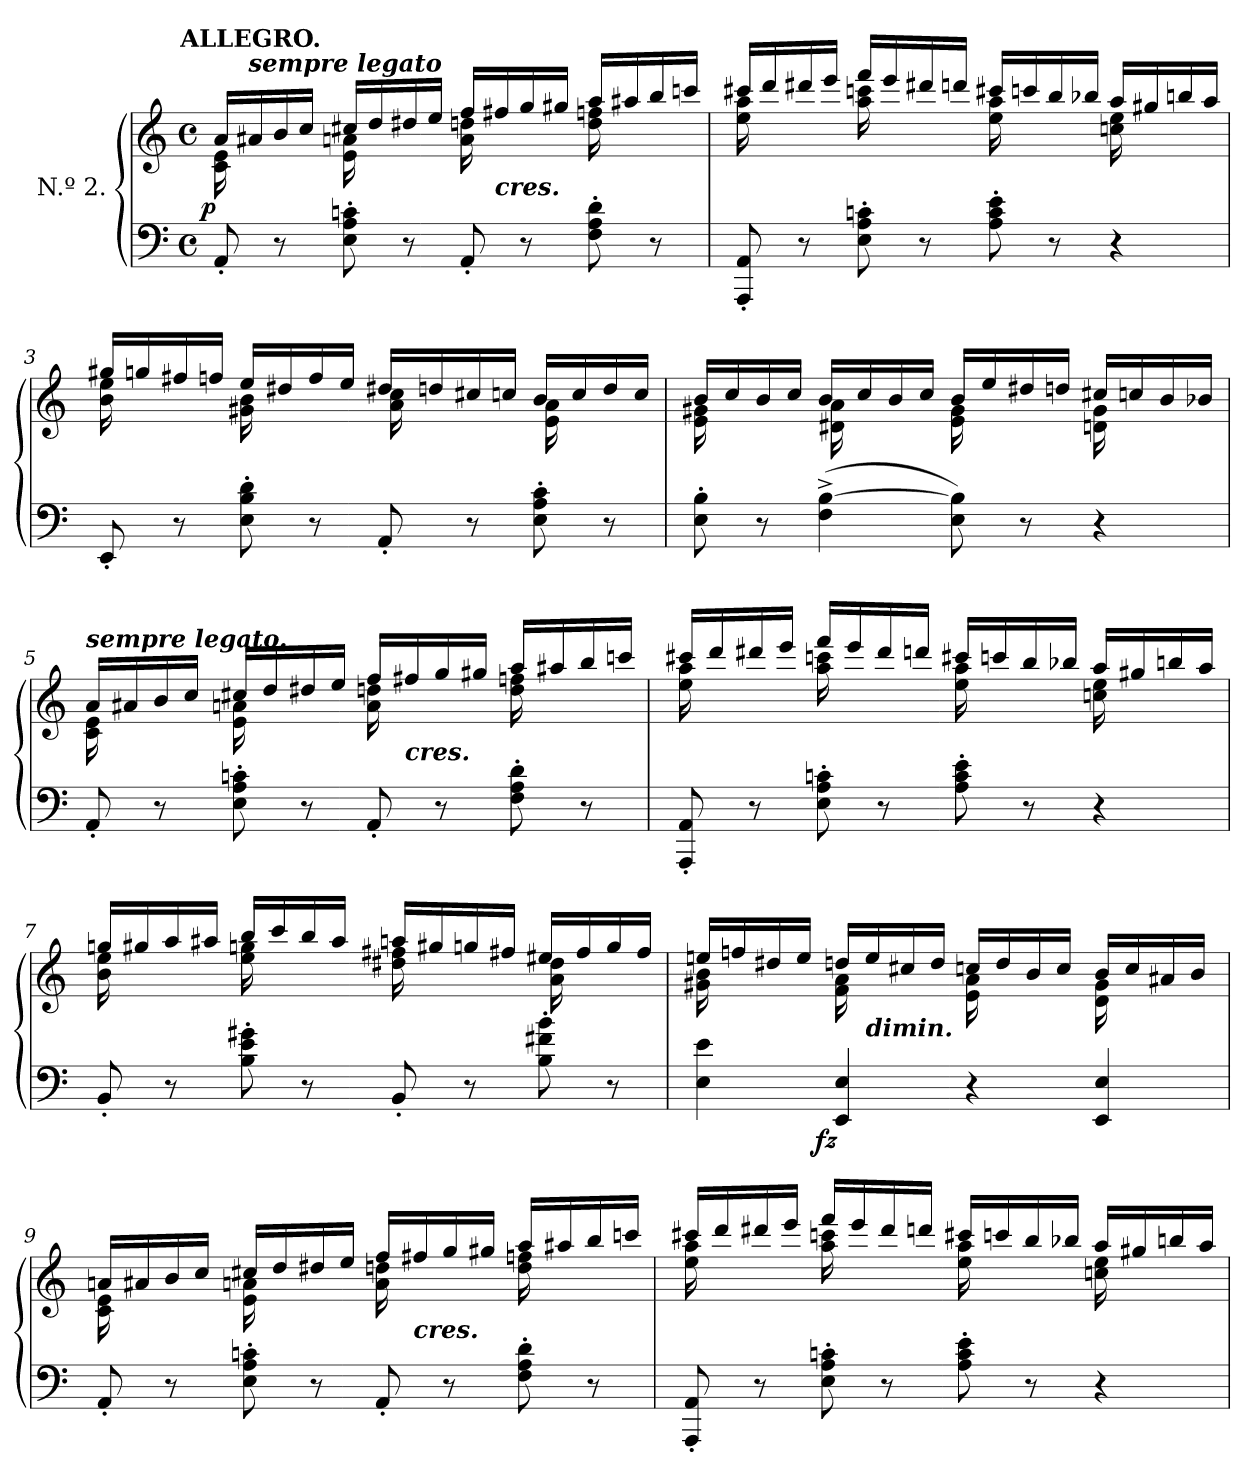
**kern	**kern	**dynam
*part1	*part1	*part1
*staff2	*staff1	*staff1/2
*I" N.º 2.	*	*
*clefF4	*clefG2	*
*k[]	*k[]	*
*a:	*a:	*
!!LO:TX:omd:t=ALLEGRO.
*M4/4	*M4/4	*
*met(c)	*met(c)	*
*MM144	*MM144	*
=1	=1	=1
*	*^	*
!	!	!	!LO:DY:rj
8AA'<	16aLL	16c 16e	p
!	!LO:TX:a:Bi:t=sempre legato	!	!
.	16a#X	8.rAyy	.
8r	16b	.	.
.	16ccJJ	.	.
8E'> 8A'> 8cn'>	16cc#XLL	16e 16an	.
.	16dd	8.rcyy	.
8r	16dd#X	.	.
.	16eeJJ	.	.
8AA'<	16ffLL	16a 16ddn	.
!	!LO:TX:c:Bi:t=cres.	!	!
.	16ff#X	8.reyy	.
8r	16gg	.	.
.	16gg#XJJ	.	.
8F'> 8A'> 8d'>	16aaLL	16dd 16ffn	.
.	16aa#X	8.reyy	.
8r	16bb	.	.
.	16cccnJJ	.	.
=2	=2	=2	=2
8AAA'< 8AA'<	16ccc#XLL	16ee 16aa	.
.	16ddd	8.rddyy	.
8r	16ddd#X	.	.
.	16eeeJJ	.	.
8E'> 8A'> 8cn'>	16fffLL	16aa 16cccn	.
.	16eee	8.rddyy	.
8r	16ddd#X	.	.
.	16dddnJJ	.	.
8A'> 8c'> 8e'>	16ccc#XLL	16ee 16aa	.
.	16cccn	8.ryy	.
8r	16bb	.	.
.	16bb-XJJ	.	.
4r	16aaLL	16ccn 16ee	.
.	16gg#X	8.ryy	.
.	16bbn	.	.
.	16aaJJ	.	.
=3	=3	=3	=3
8EE'<	16gg#XLL	16b 16ee	.
.	16ggn	8.reyy	.
8r	16ff#X	.	.
.	16ffnJJ	.	.
8E'> 8B'> 8d'>	16eeLL	16g#X 16b	.
.	16dd#X	8.rcyy	.
8r	16ff	.	.
.	16eeJJ	.	.
8AA'<	16dd#XLL	16a 16cc	.
.	16ddn	8.rcyy	.
8r	16cc#X	.	.
.	16ccnJJ	.	.
8E'> 8A'> 8c'>	16bLL	16e 16a	.
.	16cc	8.rcyy	.
8r	16dd	.	.
.	16ccJJ	.	.
=4	=4	=4	=4
8E'> 8B'>	16bLL	16e 16g#X	.
.	16cc	8.rcyy	.
8r	16b	.	.
.	16ccJJ	.	.
(<4F^> [4B^>	16bLL	16d#X 16a	.
.	16cc	8.rcyy	.
.	16b	.	.
.	16ccJJ	.	.
8E 8B])	16bLL	16e 16g#	.
.	16ee	8.rcyy	.
8r	16dd#X	.	.
.	16ddnJJ	.	.
4r	16cc#XLL	16dn 16g#	.
.	16ccn	8.rcyy	.
.	16b	.	.
.	16b-XJJ	.	.
=5	=5	=5	=5
!	!LO:TX:a:Bi:t=sempre legato.	!	!
8AA'<	16aLL	16c 16e	.
.	16a#X	8.rAyy	.
8r	16b	.	.
.	16ccJJ	.	.
8E'> 8A'> 8cn'>	16cc#XLL	16e 16an	.
.	16dd	8.rAyy	.
8r	16dd#X	.	.
.	16eeJJ	.	.
8AA'<	16ffLL	16a 16ddn	.
!	!LO:TX:c:Bi:t=cres.	!	!
.	16ff#X	8.rcyy	.
8r	16gg	.	.
.	16gg#XJJ	.	.
8F'> 8A'> 8d'>	16aaLL	16dd 16ffn	.
.	16aa#X	8.reyy	.
8r	16bb	.	.
.	16cccnJJ	.	.
=6	=6	=6	=6
8AAA' 8AA'	16ccc#XLL	16ee 16aa	.
.	16ddd	8.reyy	.
8r	16ddd#X	.	.
.	16eeeJJ	.	.
8E'> 8A'> 8cn'>	16fffLL	16aa 16cccn	.
.	16eee	8.ryy	.
8r	16ddd#	.	.
.	16dddnJJ	.	.
8A'> 8c'> 8e'>	16ccc#XLL	16ee 16aa	.
.	16cccn	8.reyy	.
8r	16bb	.	.
.	16bb-XJJ	.	.
4r	16aaLL	16ccn 16ee	.
.	16gg#X	8.rgyy	.
.	16bbn	.	.
.	16aaJJ	.	.
=7	=7	=7	=7
8BB'<	16ggnLL	16b 16ee	.
.	16gg#X	8.reyy	.
8r	16aa	.	.
.	16aa#XJJ	.	.
8B'> 8e'> 8g#X'>	16bbLL	16ee 16ggn	.
.	16ccc	8.ryy	.
8r	16bb	.	.
.	16aa#JJ	.	.
8BB'<	16aanLL	16dd#X 16ff#X	.
.	16gg#X	8.reyy	.
8r	16ggn	.	.
.	16ff#XJJ	.	.
8B'> 8f#X'> 8b'>	16ee#XLL	16a 16dd#	.
.	16ff#	8.rgyy	.
8r	16gg	.	.
.	16ff#JJ	.	.
=8	=8	=8	=8
*^	*	*	*
4E 4e	8..ryy	16eenLL	16g#X 16b	.
.	.	16ffn	8.rcyy	.
.	.	16dd#X	.	.
.	.	16eeJJ	.	.
!	!	!	!	!LO:DY:b=2
.	2ryy	.	.	fz
4EE 4E	.	16ddnLL	16f 16a	.
!	!	!LO:TX:c:Bi:t=dimin.	!	!
.	.	16ee	8.reyy	.
.	.	16cc#X	.	.
.	.	16ddJJ	.	.
4r	.	16ccnLL	16e 16a	.
.	.	16dd	8.rcyy	.
.	.	16b	.	.
.	.	16ccJJ	.	.
.	4ryy	.	.	.
4EE 4E	.	16bLL	16d 16g#	.
.	.	16cc	8.rcyy	.
.	.	16a#X	.	.
.	.	16bJJ	.	.
.	32ryy	.	.	.
*v	*v	*	*	*
=9	=9	=9	=9
8AA'<	16anLL	16c 16e	.
.	16a#X	8.rAyy	.
8r	16b	.	.
.	16ccJJ	.	.
8E'> 8A'> 8cn'>	16cc#XLL	16e 16an	.
.	16dd	8.rcyy	.
8r	16dd#X	.	.
.	16eeJJ	.	.
8AA'<	16ffLL	16a 16ddn	.
!	!LO:TX:c:Bi:t=cres.	!	!
.	16ff#X	8.rgyy	.
8r	16gg	.	.
.	16gg#XJJ	.	.
8F'> 8A'> 8d'>	16aaLL	16dd 16ffn	.
.	16aa#X	8.ryy	.
8r	16bb	.	.
.	16cccnJJ	.	.
=10	=10	=10	=10
8AAA'< 8AA'<	16ccc#XLL	16ee 16aa	.
.	16ddd	8.ryy	.
8r	16ddd#X	.	.
.	16eeeJJ	.	.
8E'> 8A'> 8cn'>	16fffLL	16aa 16cccn	.
.	16eee	8.rffyy	.
8r	16ddd#	.	.
.	16dddnJJ	.	.
8A'> 8c'> 8e'>	16ccc#XLL	16ee 16aa	.
.	16cccn	8.ryy	.
8r	16bb	.	.
.	16bb-XJJ	.	.
4r	16aaLL	16ccn 16ee	.
.	16gg#X	8.ryy	.
.	16bbn	.	.
.	16aaJJ	.	.
*	*v	*v	*
=	=	=
*-	*-	*-
